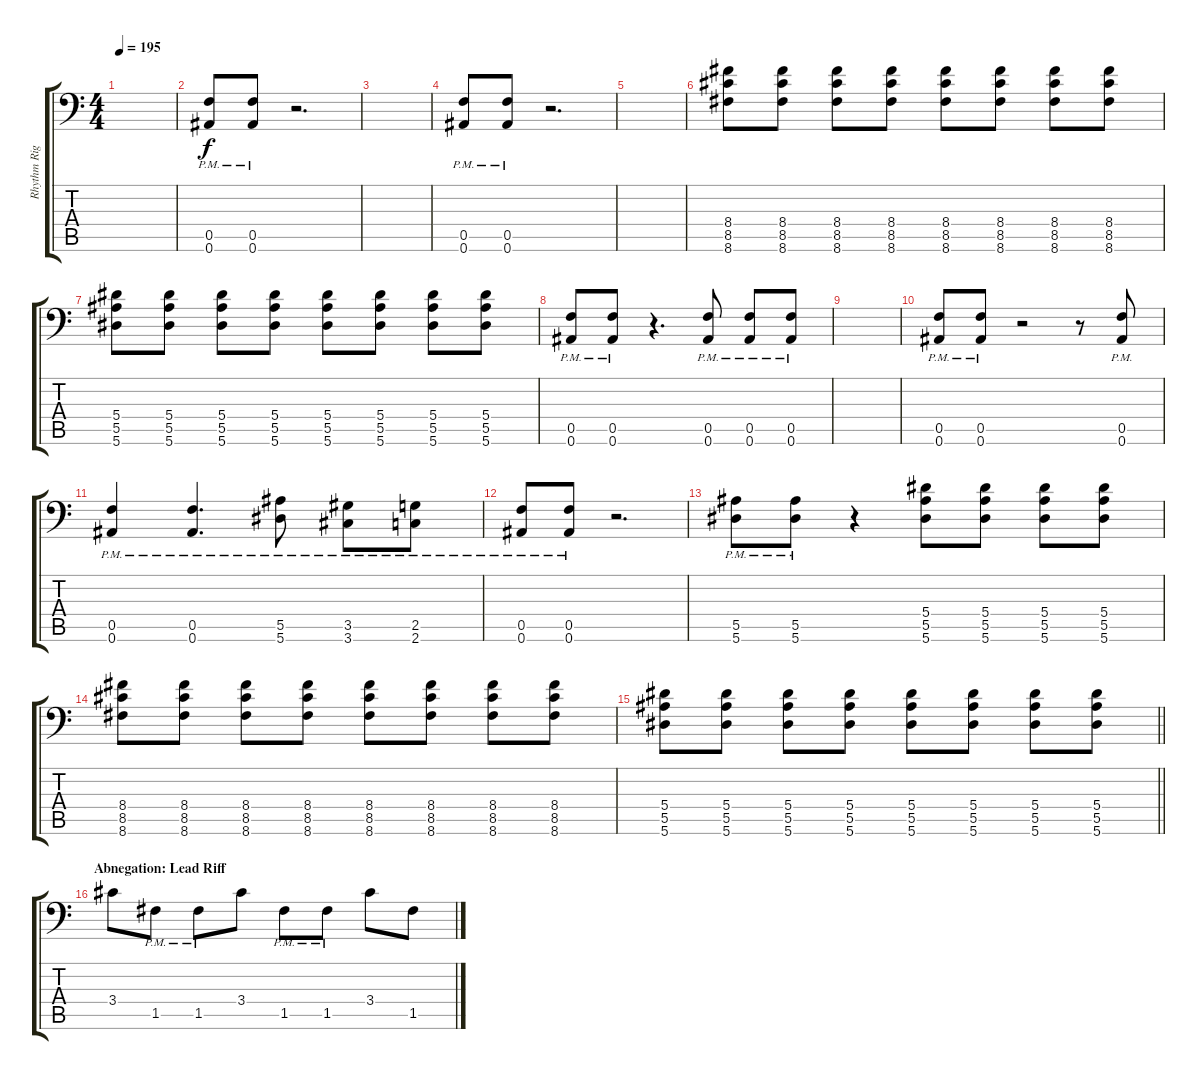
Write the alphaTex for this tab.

\track ("Rhythm Right" "Rhythm Rig") {instrument distortionguitar}
\staff {score tabs}
\tuning (C4 G3 Eb3 Bb2 F2 Bb1) {hide}
\ts (4 4)
\tempo 195
\clef f4
\ks c
|
(0.5{pm} 0.6{pm}).8 (0.5{pm} 0.6{pm}).8 r.2{d} |
|
(0.5{pm} 0.6{pm}).8 (0.5{pm} 0.6{pm}).8 r.2{d} |
|
(8.4 8.5 8.6).8 (8.4 8.5 8.6).8 (8.4 8.5 8.6).8 (8.4 8.5 8.6).8 (8.4 8.5 8.6).8 (8.4 8.5 8.6).8 (8.4 8.5 8.6).8 (8.4 8.5 8.6).8 |
(5.4 5.5 5.6).8 (5.4 5.5 5.6).8 (5.4 5.5 5.6).8 (5.4 5.5 5.6).8 (5.4 5.5 5.6).8 (5.4 5.5 5.6).8 (5.4 5.5 5.6).8 (5.4 5.5 5.6).8 |
(0.5{pm} 0.6{pm}).8 (0.5{pm} 0.6{pm}).8 r.4{d} (0.5{pm} 0.6{pm}).8 (0.5{pm} 0.6{pm}).8 (0.5{pm} 0.6{pm}).8 |
|
(0.5{pm} 0.6{pm}).8 (0.5{pm} 0.6{pm}).8 r.2 r.8 (0.5{pm} 0.6{pm}).8 |
(0.5{pm} 0.6{pm}).4 (0.5{pm} 0.6{pm}).4{d} (5.5{pm} 5.6{pm}).8 (3.5{pm} 3.6{pm}).8 (2.5{pm} 2.6{pm}).8 |
(0.5{pm} 0.6{pm}).8 (0.5{pm} 0.6{pm}).8 r.2{d} |
(5.5{pm} 5.6{pm}).8 (5.5{pm} 5.6{pm}).8 r.4 (5.4 5.5 5.6).8 (5.4 5.5 5.6).8 (5.4 5.5 5.6).8 (5.4 5.5 5.6).8 |
(8.4 8.5 8.6).8 (8.4 8.5 8.6).8 (8.4 8.5 8.6).8 (8.4 8.5 8.6).8 (8.4 8.5 8.6).8 (8.4 8.5 8.6).8 (8.4 8.5 8.6).8 (8.4 8.5 8.6).8 |
\barLineRight lightlight
(5.4 5.5 5.6).8 (5.4 5.5 5.6).8 (5.4 5.5 5.6).8 (5.4 5.5 5.6).8 (5.4 5.5 5.6).8 (5.4 5.5 5.6).8 (5.4 5.5 5.6).8 (5.4 5.5 5.6).8 |
\section ("" "Abnegation: Lead Riff")
3.4.8 1.5{pm}.8 1.5{pm}.8 3.4.8 1.5{pm}.8 1.5{pm}.8 3.4.8 1.5.8
